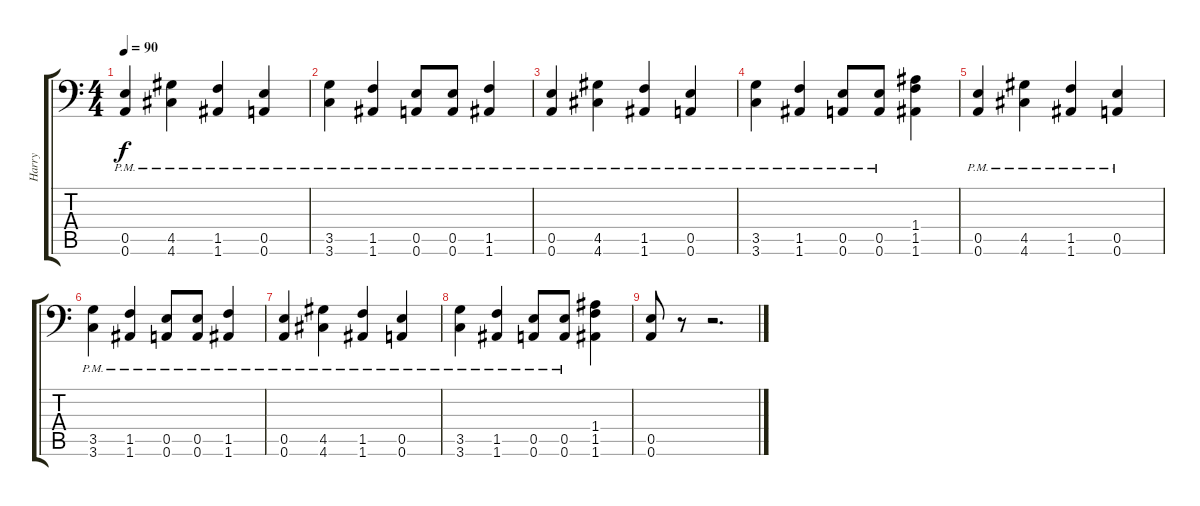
\track ("Harry" "Harry") {instrument distortionguitar}
\staff {score tabs}
\tuning (B3 Gb3 D3 A2 E2 A1) {hide}
\ts (4 4)
\section ("" "")
\tempo 90
\clef f4
\ks c
(0.5{pm} 0.6{pm}).4{dy f} (4.5{pm} 4.6{pm}).4 (1.5{pm} 1.6{pm}).4 (0.5{pm} 0.6{pm}).4 |
(3.5{pm} 3.6{pm}).4 (1.5{pm} 1.6{pm}).4 (0.5{pm} 0.6{pm}).8 (0.5{pm} 0.6{pm}).8 (1.5{pm} 1.6{pm}).4 |
(0.5{pm} 0.6{pm}).4 (4.5{pm} 4.6{pm}).4 (1.5{pm} 1.6{pm}).4 (0.5{pm} 0.6{pm}).4 |
(3.5{pm} 3.6{pm}).4 (1.5{pm} 1.6{pm}).4 (0.5{pm} 0.6{pm}).8 (0.5{pm} 0.6{pm}).8 (1.4 1.5 1.6).4 |
(0.5{pm} 0.6{pm}).4 (4.5{pm} 4.6{pm}).4 (1.5{pm} 1.6{pm}).4 (0.5{pm} 0.6{pm}).4 |
(3.5{pm} 3.6{pm}).4 (1.5{pm} 1.6{pm}).4 (0.5{pm} 0.6{pm}).8 (0.5{pm} 0.6{pm}).8 (1.5{pm} 1.6{pm}).4 |
(0.5{pm} 0.6{pm}).4 (4.5{pm} 4.6{pm}).4 (1.5{pm} 1.6{pm}).4 (0.5{pm} 0.6{pm}).4 |
(3.5{pm} 3.6{pm}).4 (1.5{pm} 1.6{pm}).4 (0.5{pm} 0.6{pm}).8 (0.5{pm} 0.6{pm}).8 (1.4 1.5 1.6).4 |
(0.5 0.6).8 r.8 r.2{d}
